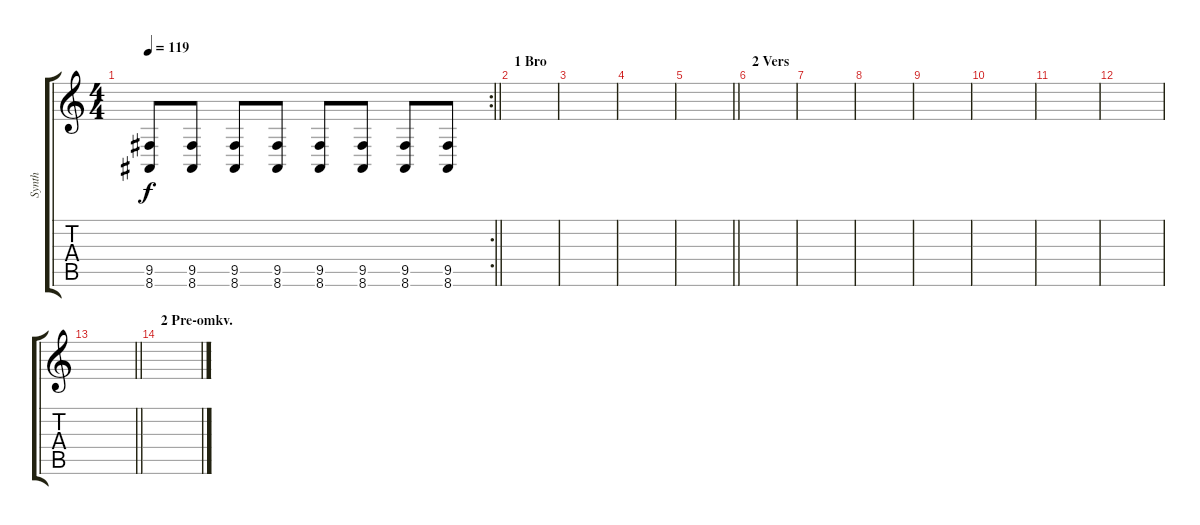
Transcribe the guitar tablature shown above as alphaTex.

\track ("Synth" "Synth") {instrument lead2sawtooth}
\staff {score tabs}
\tuning (E4 B3 G3 D3 A2 D2) {hide}
\rc 2
\ts (4 4)
\tempo 119
\clef g2
\barLineRight lightlight
\ks c
(9.5 8.6).8{dy f} (9.5 8.6).8 (9.5 8.6).8 (9.5 8.6).8 (9.5 8.6).8 (9.5 8.6).8 (9.5 8.6).8 (9.5 8.6).8 |
\section ("" "1 Bro")
|
|
|
\barLineRight lightlight
|
\section ("" "2 Vers")
|
|
|
|
|
|
|
\barLineRight lightlight
|
\section ("" "2 Pre-omkv.")
